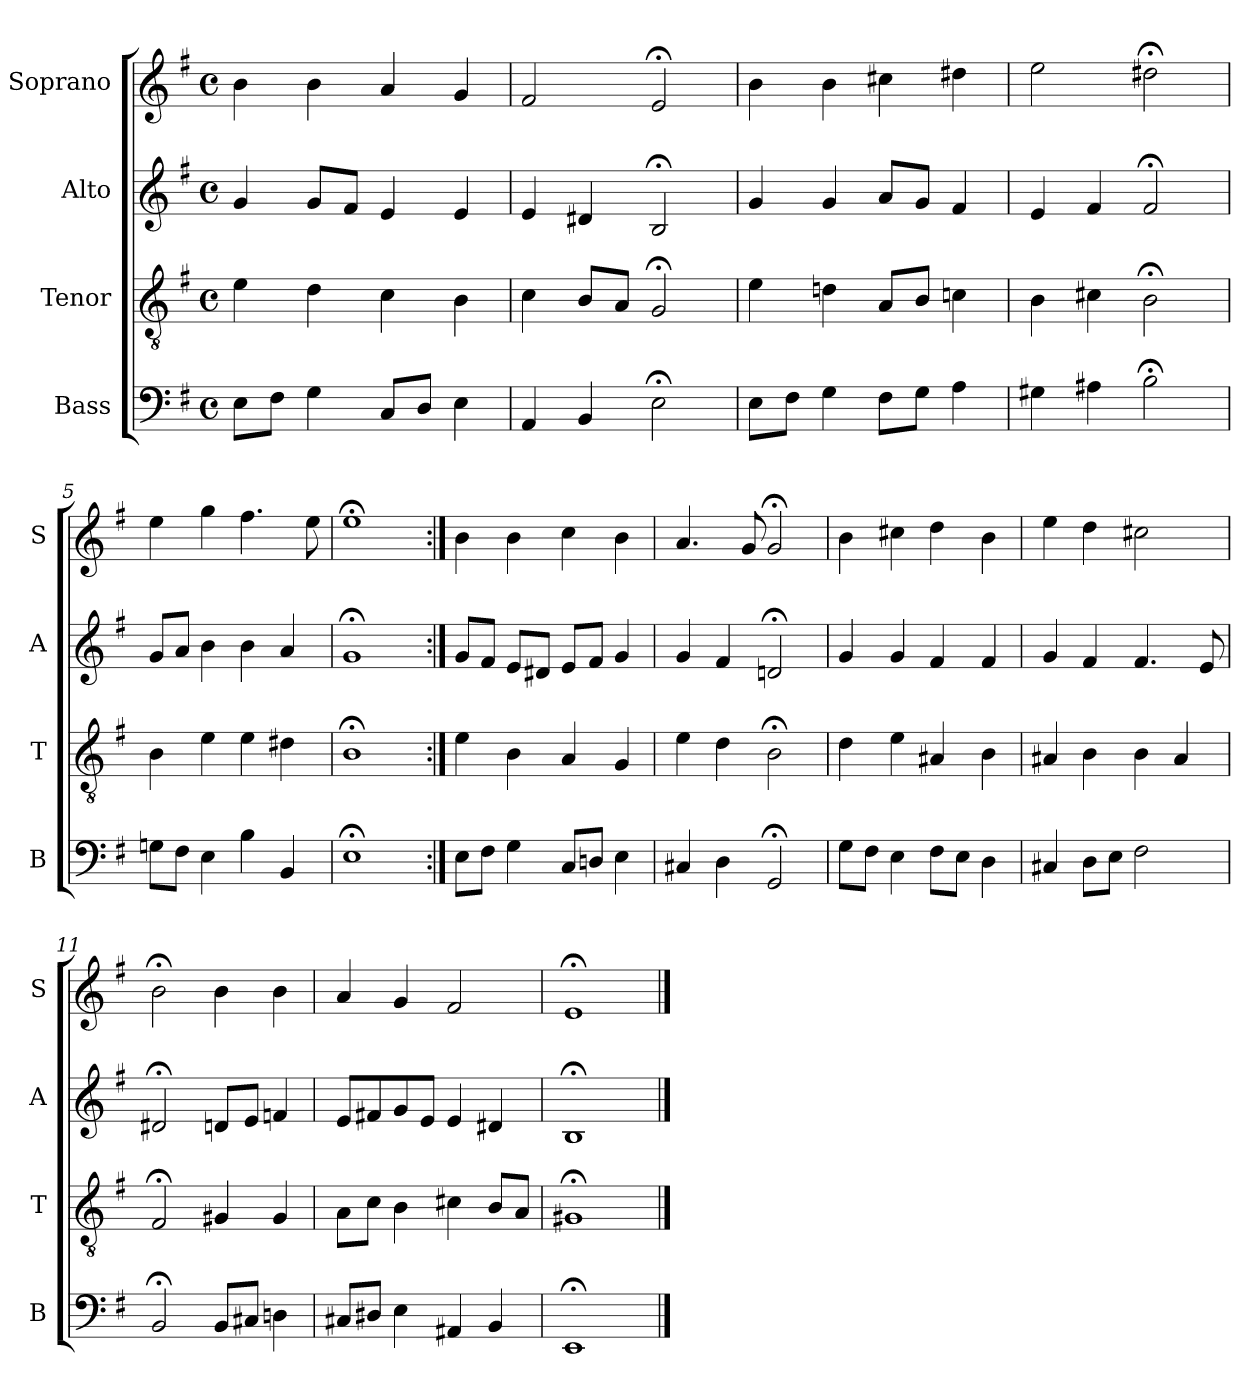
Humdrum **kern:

**kern	**kern	**kern	**kern
*part4	*part3	*part2	*part1
*staff4	*staff3	*staff2	*staff1
*I"Bass	*I"Tenor	*I"Alto	*I"Soprano
*I'B	*I'T	*I'A	*I'S
*clefF4	*clefGv2	*clefG2	*clefG2
*k[f#]	*k[f#]	*k[f#]	*k[f#]
*e:	*e:	*e:	*e:
*M4/4	*M4/4	*M4/4	*M4/4
*met(c)	*met(c)	*met(c)	*met(c)
*MM100	*MM100	*MM100	*MM100
=1	=1	=1	=1
8EL	4e	4g	4b
8F#J	.	.	.
4G	4d	8gL	4b
.	.	8f#J	.
8CL	4c	4e	4a
8DJ	.	.	.
4E	4B	4e	4g
=2	=2	=2	=2
4AA	4c	4e	2f#
4BB	8BL	4d#X	.
.	8AJ	.	.
2E;<	2G;<	2B;<	2e;<
=3	=3	=3	=3
8EL	4e	4g	4b
8F#J	.	.	.
4G	4dn	4g	4b
8F#L	8AL	8aL	4cc#X
8GJ	8BJ	8gJ	.
4A	4cn	4f#	4dd#X
=4	=4	=4	=4
4G#X	4B	4e	2ee
4A#X	4c#X	4f#	.
2B;<	2B;<	2f#;<	2dd#X;<
=5	=5	=5	=5
8GnL	4B	8gL	4ee
8F#J	.	8aJ	.
4E	4e	4b	4gg
4B	4e	4b	4.ff#
4BB	4d#X	4a	.
.	.	.	8ee
=6	=6	=6	=6
1E;<	1B;<	1g;<	1ee;<
=7:|!	=7:|!	=7:|!	=7:|!
8EL	4e	8gL	4b
8F#J	.	8f#J	.
4G	4B	8eL	4b
.	.	8d#XJ	.
8CL	4A	8eL	4cc
8DnJ	.	8f#J	.
4E	4G	4g	4b
=8	=8	=8	=8
4C#Xi	4ei	4gi	4.ai
4D	4d	4f#	.
.	.	.	8g
2GG;<	2B;<	2dn;<	2g;<
=9	=9	=9	=9
8GL	4d	4g	4b
8F#J	.	.	.
4E	4e	4g	4cc#X
8F#L	4A#X	4f#	4dd
8EJ	.	.	.
4D	4B	4f#	4b
=10	=10	=10	=10
4C#X	4A#X	4g	4ee
8DL	4B	4f#	4dd
8EJ	.	.	.
2F#	4B	4.f#	2cc#X
.	4A#	.	.
.	.	8e	.
=11	=11	=11	=11
2BB;<	2F#;<	2d#X;<	2b;<
8BBL	4G#X	8dnL	4b
8C#XJ	.	8eJ	.
4Dn	4G#	4fn	4b
=12	=12	=12	=12
8C#XL	8AL	8eL	4a
8D#XJ	8cJ	8f#X	.
4E	4B	8g	4g
.	.	8eJ	.
4AA#Xi	4c#Xi	4ei	2f#i
4BB	8BL	4d#X	.
.	8AJ	.	.
=13	=13	=13	=13
1EE;<	1G#X;<	1B;<	1e;<
==	==	==	==
*-	*-	*-	*-
